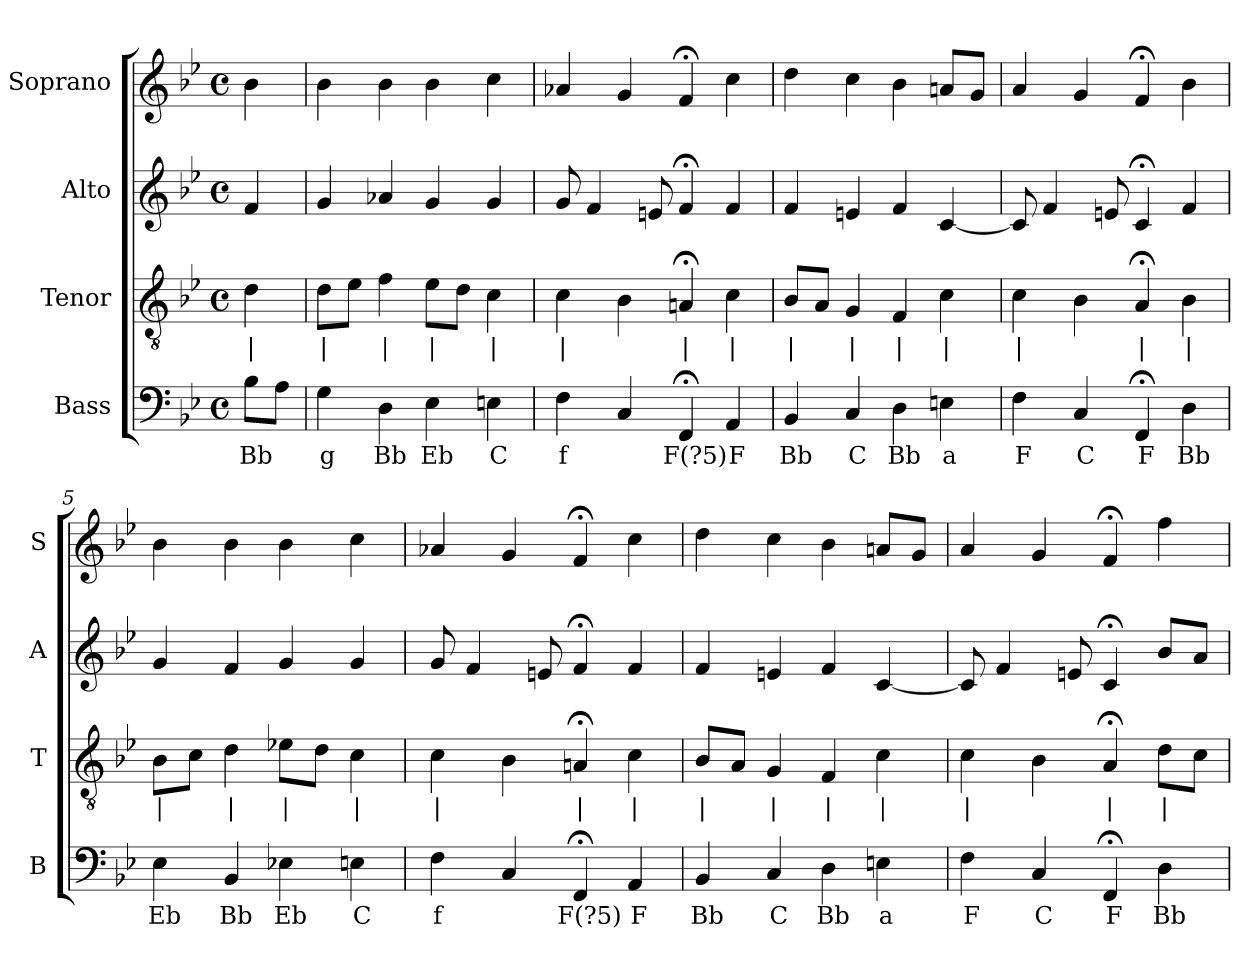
**kern	**text	**kern	**text	**kern	**kern
*part4	*part4	*part3	*part3	*part2	*part1
*staff4	*staff4	*staff3	*staff3	*staff2	*staff1
*I"Bass	*	*I"Tenor	*	*I"Alto	*I"Soprano
*I'B	*	*I'T	*	*I'A	*I'S
*clefF4	*	*clefGv2	*	*clefG2	*clefG2
*k[b-e-]	*	*k[b-e-]	*	*k[b-e-]	*k[b-e-]
*B-:	*	*B-:	*	*B-:	*B-:
*M4/4	*	*M4/4	*	*M4/4	*M4/4
*met(c)	*	*met(c)	*	*met(c)	*met(c)
*MM100	*	*MM100	*	*MM100	*MM100
=	=	=	=	=	=
8B-L	Bb	4d	|	4f	4b-
8AJ	.	.	.	.	.
=1	=1	=1	=1	=1	=1
4G	g	8dL	|	4g	4b-
.	.	8e-J	.	.	.
4D	Bb	4f	|	4a-X	4b-
4E-	Eb	8e-L	|	4g	4b-
.	.	8dJ	.	.	.
4En	C	4c	|	4g	4cc
=2	=2	=2	=2	=2	=2
4F	f	4c	|	8g	4a-X
.	.	.	.	4f	.
4C	.	4B-	.	.	4g
.	.	.	.	8en	.
4FF;<	F(?5)	4An;<	|	4f;<	4f;<
4AA	F	4c	|	4f	4cc
=3	=3	=3	=3	=3	=3
4BB-	Bb	8B-L	|	4f	4dd
.	.	8AJ	.	.	.
4C	C	4G	|	4en	4cc
4D	Bb	4F	|	4f	4b-
4En	a	4c	|	[4c	8anL
.	.	.	.	.	8gJ
=4	=4	=4	=4	=4	=4
4F	F	4c	|	8c]	4a
.	.	.	.	4f	.
4C	C	4B-	.	.	4g
.	.	.	.	8en	.
4FF;<	F	4A;<	|	4c;<	4f;<
4D	Bb	4B-	|	4f	4b-
=5	=5	=5	=5	=5	=5
4E-	Eb	8B-L	|	4g	4b-
.	.	8cJ	.	.	.
4BB-	Bb	4d	|	4f	4b-
4E-X	Eb	8e-XL	|	4g	4b-
.	.	8dJ	.	.	.
4En	C	4c	|	4g	4cc
=6	=6	=6	=6	=6	=6
4F	f	4c	|	8g	4a-X
.	.	.	.	4f	.
4C	.	4B-	.	.	4g
.	.	.	.	8en	.
4FF;<	F(?5)	4An;<	|	4f;<	4f;<
4AA	F	4c	|	4f	4cc
=7	=7	=7	=7	=7	=7
4BB-	Bb	8B-L	|	4f	4dd
.	.	8AJ	.	.	.
4C	C	4G	|	4en	4cc
4D	Bb	4F	|	4f	4b-
4En	a	4c	|	[4c	8anL
.	.	.	.	.	8gJ
=8	=8	=8	=8	=8	=8
4F	F	4c	|	8c]	4a
.	.	.	.	4f	.
4C	C	4B-	.	.	4g
.	.	.	.	8en	.
4FF;<	F	4A;<	|	4c;<	4f;<
4D	Bb	8dL	|	8b-L	4ff
.	.	8cJ	.	8aJ	.
=	=	=	=	=	=
*-	*-	*-	*-	*-	*-
